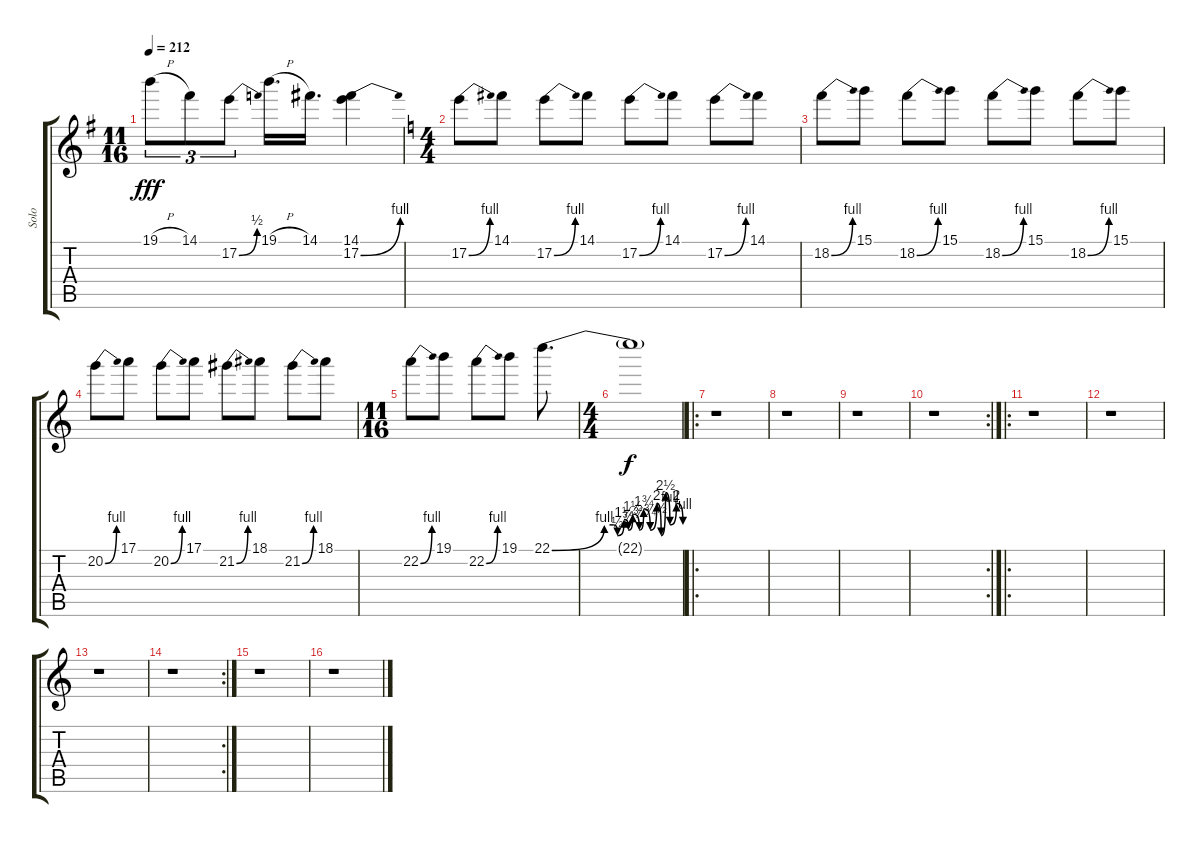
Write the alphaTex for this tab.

\track ("Solo" "Solo") {instrument distortionguitar}
\staff {score tabs}
\tuning (E4 B3 G3 D3 A2 E2) {hide}
\ts (11 16)
\tempo 212
\clef g2
\ks g
19.1{h}.8{tu (3 2) dy fff} 14.1.8{tu (3 2)} 17.2{be (bend 0 0 60 2)}.8{tu (3 2)} 19.1{h}.16{d} 14.1.16{d} (14.1 17.2{be (bend 0 0 60 4)}).4 |
\ts (4 4)
\ks c
17.2{be (bend 0 0 60 4)}.8 14.1.8 17.2{be (bend 0 0 60 4)}.8 14.1.8 17.2{be (bend 0 0 60 4)}.8 14.1.8 17.2{be (bend 0 0 60 4)}.8 14.1.8 |
18.2{be (bend 0 0 60 4)}.8 15.1.8 18.2{be (bend 0 0 60 4)}.8 15.1.8 18.2{be (bend 0 0 60 4)}.8 15.1.8 18.2{be (bend 0 0 60 4)}.8 15.1.8 |
20.2{be (bend 0 0 60 4)}.8 17.1.8 20.2{be (bend 0 0 60 4)}.8 17.1.8 21.2{be (bend 0 0 60 4)}.8 18.1.8 21.2{be (bend 0 0 60 4)}.8 18.1.8 |
\ts (11 16)
22.2{be (bend 0 0 60 4)}.8 19.1.8 22.2{be (bend 0 0 60 4)}.8 19.1.8 22.1{be (custom 0 0 24 4 28 4 30 2 33 5 35 3 37 6 40 3 42 7 45 3 48 8 50 2 52 10 54 4 57 8 60 4)}.8{d} |
\ts (4 4)
22.1{t}.1{dy f} |
\ro
r.1 |
r.1{instrument distortionguitar} |
r.1 |
\rc 2
r.1 |
\ro
r.1 |
r.1 |
r.1 |
\rc 2
r.1 |
r.1 |
r.1
